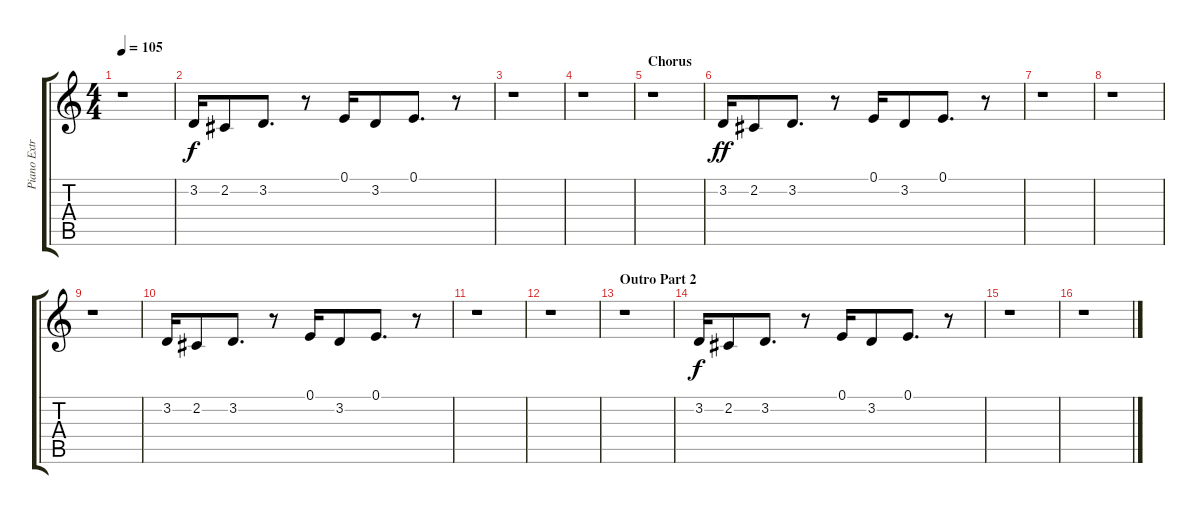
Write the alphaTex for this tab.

\track ("Piano Extra Right" "Piano Extr") {instrument acousticgrandpiano}
\staff {score tabs}
\tuning (E4 B3 G3 D3 A2 E2) {hide}
\ts (4 4)
\tempo 105
\clef g2
\ks c
r.1{dy f} |
3.2.16 2.2.8 3.2.8{d} r.8 0.1.16 3.2.8 0.1.8{d} r.8 |
r.1 |
r.1 |
\section ("" "Chorus")
r.1 |
3.2.16{dy ff} 2.2.8 3.2.8{d} r.8 0.1.16 3.2.8 0.1.8{d} r.8 |
r.1 |
r.1 |
r.1 |
3.2.16 2.2.8 3.2.8{d} r.8 0.1.16 3.2.8 0.1.8{d} r.8 |
r.1 |
r.1 |
\section ("" "Outro Part 2")
r.1 |
3.2.16{dy f} 2.2.8 3.2.8{d} r.8 0.1.16 3.2.8 0.1.8{d} r.8 |
r.1 |
r.1
